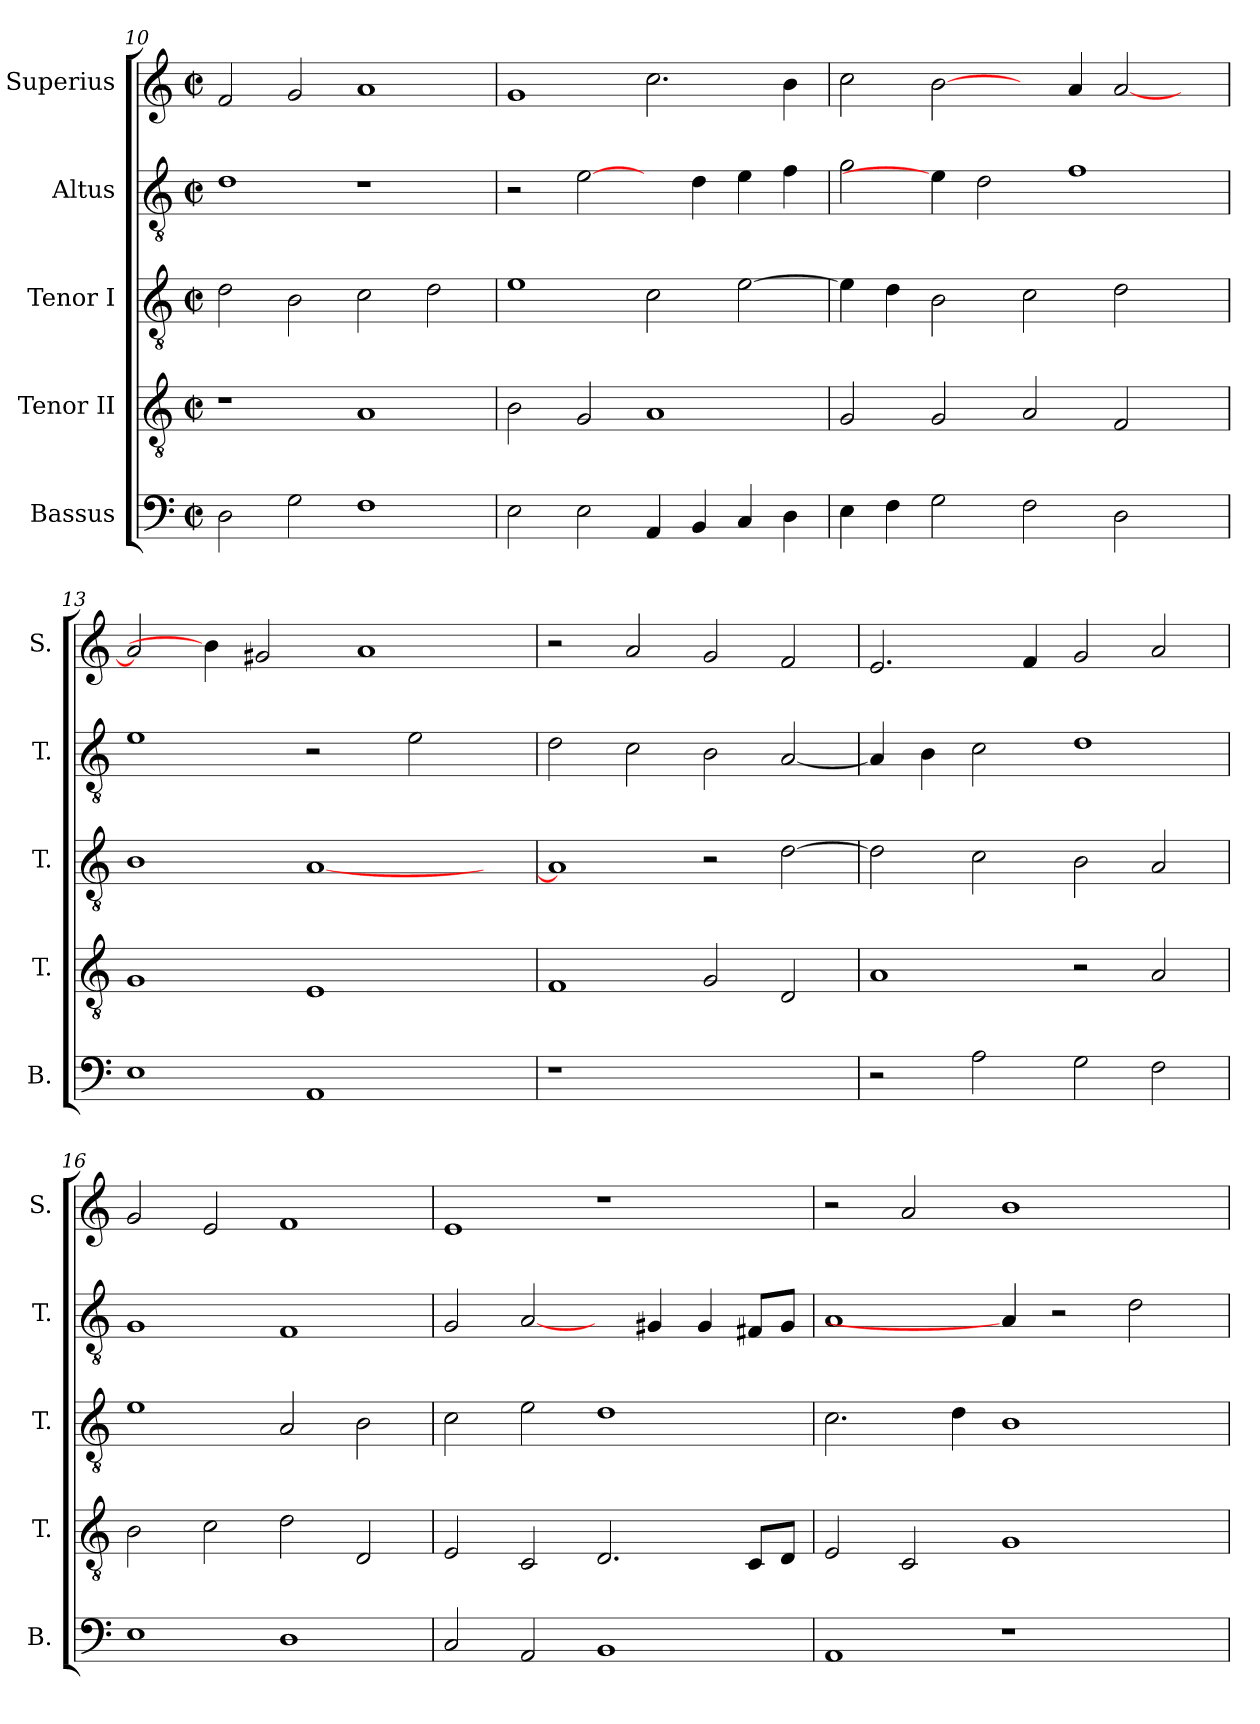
**kern	**kern	**kern	**kern	**kern
*part5	*part4	*part3	*part2	*part1
*staff5	*staff4	*staff3	*staff2	*staff1
*I"Bassus	*I"Tenor II	*I"Tenor I	*I"Altus	*I"Superius
*I'B.	*I'T.	*I'T.	*I'T.	*I'S.
*clefF4	*clefGv2	*clefGv2	*clefGv2	*clefG2
*	*ITrd7c12	*ITrd7c12	*ITrd7c12	*
*k[]	*k[]	*k[]	*k[]	*k[]
*C:	*C:	*C:	*C:	*C:
*M2/2	*M2/2	*M2/2	*M2/2	*M2/2
*met(c|)	*met(c|)	*met(c|)	*met(c|)	*met(c|)
=10	=10	=10	=10	=10
2Di\	1r	2Di\	1Di	2fi/
2Gi\	.	2BBi\	.	2gi/
1Fi	1AAi	2Ci\	1r	1ai
.	.	2Di\	.	.
!!LO:PB:g=z
=11	=11	=11	=11	=11
2Ei\	2BBi\	1Ei	2r	1gi
2Ei\	2GGi/	.	[2Ei\	.
4AAi/	1AAi	2Ci\	4ryy	2.cci\
4BBi/	.	.	4Di\	.
4Ci/	.	[>2Ei\	4Ei\	.
4Di\	.	.	4Fi\	4bi\
=12	=12	=12	=12	=12
4Ei\	2GGi/	4Ei\]	2Gi\	2cci\
4Fi\	.	4Di\	.	.
2Gi\	2GGi/	2BBi\	4Ei\]	[2bi\
.	.	.	2Di\	.
2Fi\	2AAi/	2Ci\	.	4ryy
.	.	.	1Fi	4ai/
2Di\	2FFi/	2Di\	.	[<2ai/
4ryy	4ryy	4ryy	.	4ryy
=13	=13	=13	=13	=13
1Ei	1GGi	1BBi	1Ei	2ai/]
.	.	.	.	4bi\]
.	.	.	.	2g#Xi/
1AAi	1EEi	[<1AAi	2r	.
.	.	.	.	1ai
.	.	.	2Ei\	.
4ryy	4ryy	4ryy	4ryy	.
=14	=14	=14	=14	=14
!LO:N:vis=1	!	!	!	!
1r	1FFi	1AAi]	2Di\	2r
.	.	.	2Ci\	2ai/
1ryy	2GGi/	2r	2BBi\	2gi/
.	2DDi/	[>2Di\	[<2AAi/	2fi/
=15	=15	=15	=15	=15
2r	1AAi	2Di\]	4AAi/]	2.ei/
.	.	.	4BBi\	.
2Ai\	.	2Ci\	2Ci\	.
.	.	.	.	4fi/
2Gi\	2r	2BBi\	1Di	2gi/
2Fi\	2AAi/	2AAi/	.	2ai/
!!LO:LB:g=z
=16	=16	=16	=16	=16
1Ei	2BBi\	1Ei	1GGi	2gi/
.	2Ci\	.	.	2ei/
1Di	2Di\	2AAi/	1FFi	1fi
.	2DDi/	2BBi\	.	.
=17	=17	=17	=17	=17
2Ci/	2EEi/	2Ci\	2GGi/	1ei
2AAi/	2CCi/	2Ei\	[2AAi/	.
1BBi	2.DDi/	1Di	4ryy	1r
.	.	.	4GG#Xi/	.
.	.	.	4GG#i/	.
.	8CCi/L	.	8FF#Xi/L	.
.	8DDi/J	.	8GG#i/J	.
=18	=18	=18	=18	=18
1AAi	2EEi/	2.Ci\	1AAi	2r
.	2CCi/	.	.	2ai/
.	.	4Di\	.	.
1r	1GGi	1BBi	4AAi/]	1bi
.	.	.	2r	.
.	.	.	2Di\	.
4ryy	4ryy	4ryy	.	4ryy
=	=	=	=	=
*-	*-	*-	*-	*-
